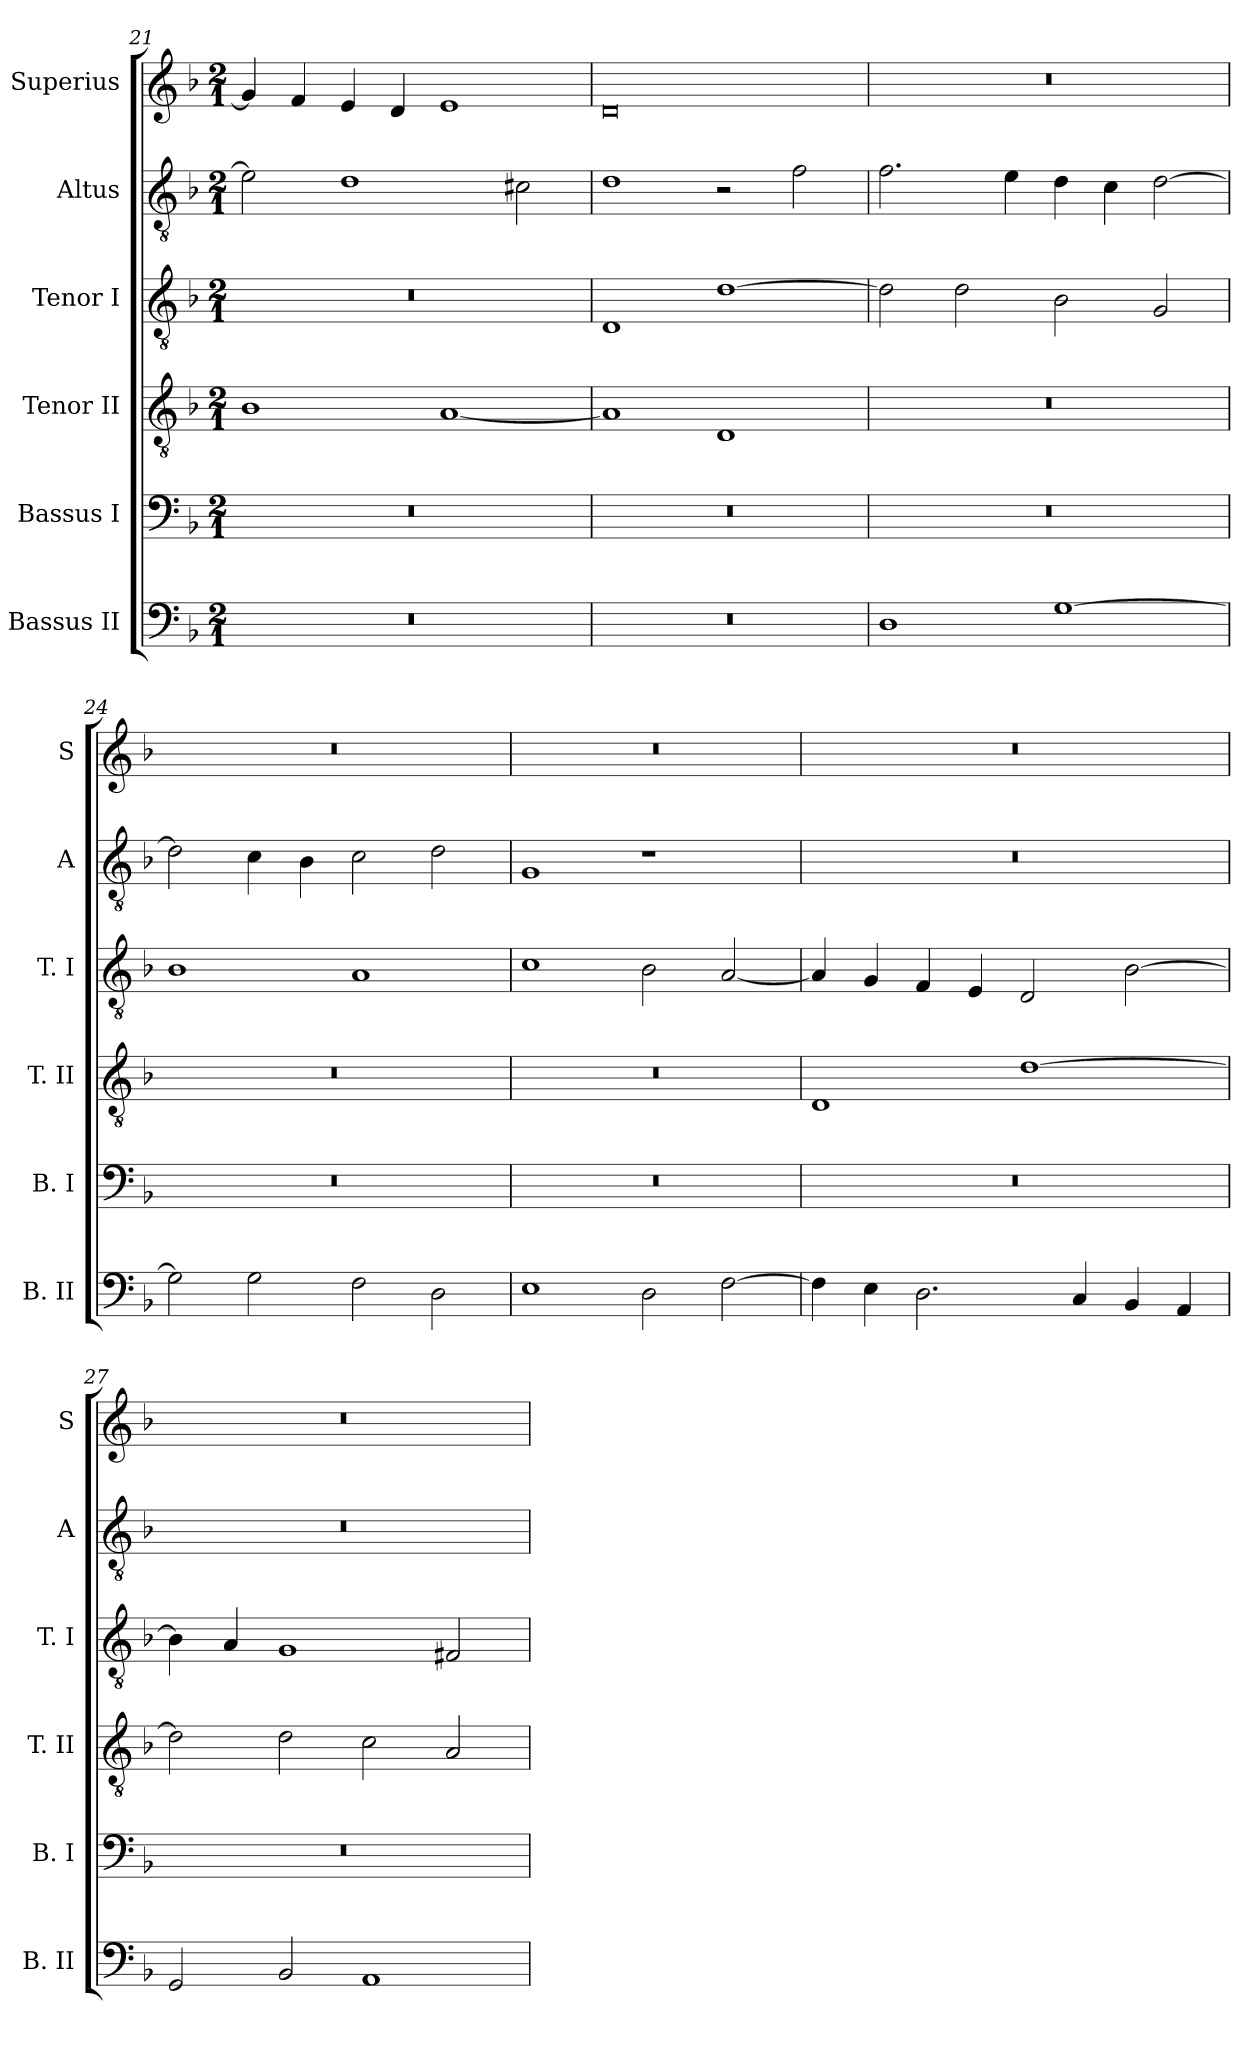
**kern	**kern	**kern	**kern	**kern	**kern
*part6	*part5	*part4	*part3	*part2	*part1
*staff6	*staff5	*staff4	*staff3	*staff2	*staff1
*I"Bassus II	*I"Bassus I	*I"Tenor II	*I"Tenor I	*I"Altus	*I"Superius
*I'B. II	*I'B. I	*I'T. II	*I'T. I	*I'A	*I'S
*clefF4	*clefF4	*clefGv2	*clefGv2	*clefGv2	*clefG2
*k[b-]	*k[b-]	*k[b-]	*k[b-]	*k[b-]	*k[b-]
*F:	*F:	*F:	*F:	*F:	*F:
*M2/1	*M2/1	*M2/1	*M2/1	*M2/1	*M2/1
=21	=21	=21	=21	=21	=21
0r	0r	1B-	0r	2e]	4g]
.	.	.	.	.	4f
.	.	.	.	1d	4e
.	.	.	.	.	4d
.	.	[1A	.	.	1e
.	.	.	.	2c#X	.
=22	=22	=22	=22	=22	=22
0r	0r	1A]	1D	1d	0d
.	.	1D	[1d	2r	.
.	.	.	.	2f	.
=23	=23	=23	=23	=23	=23
1D	0r	0r	2d]	2.f	0r
.	.	.	2d	.	.
.	.	.	.	4e	.
[1G	.	.	2B-	4d	.
.	.	.	.	4c	.
.	.	.	2G	[2d	.
=24	=24	=24	=24	=24	=24
2G]	0r	0r	1B-	2d]	0r
2G	.	.	.	4c	.
.	.	.	.	4B-	.
2F	.	.	1A	2c	.
2D	.	.	.	2d	.
=25	=25	=25	=25	=25	=25
1E	0r	0r	1c	1G	0r
2D	.	.	2B-	1r	.
[2F	.	.	[2A	.	.
=26	=26	=26	=26	=26	=26
4F]	0r	1D	4A]	0r	0r
4E	.	.	4G	.	.
2.D	.	.	4F	.	.
.	.	.	4E	.	.
.	.	[1d	2D	.	.
4C	.	.	.	.	.
4BB-	.	.	[2B-	.	.
4AA	.	.	.	.	.
=27	=27	=27	=27	=27	=27
2GG	0r	2d]	4B-]	0r	0r
.	.	.	4A	.	.
2BB-	.	2d	1G	.	.
1AA	.	2c	.	.	.
.	.	2A	2F#X	.	.
=	=	=	=	=	=
*-	*-	*-	*-	*-	*-
